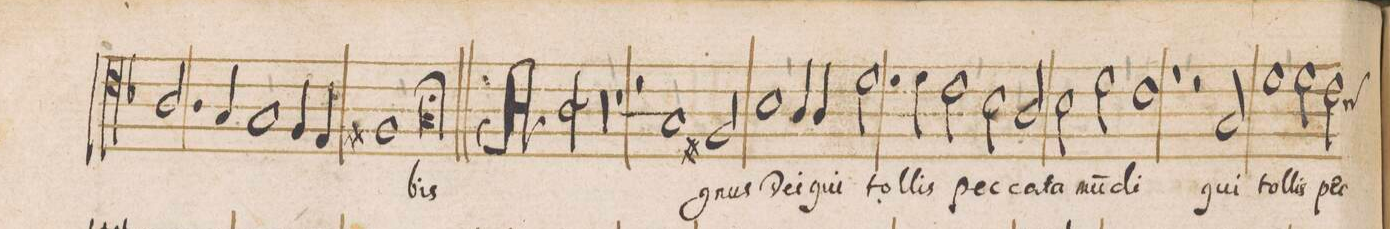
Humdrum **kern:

**kern	**text
*I"ALTVS	*
*clefC4	*
*k[b-]	*
*met(C|)	*
*M2/1	*
2.A/	.
4G/	.
1G,/	.
=17-	=17-
4F/	.
4E/	.
1F#X,	.
=18-	=18-
0Gl;	-bis
=19||	=19||
*M2/1	*
*met(C|)	*
00r,	.
=20-	=20-
=21-	=21-
1r	.
2r	.
1G,/	A-
=22-	=22-
2F#X/	-gnus
1B-,	De-
=23-	=23-
4A/	-i
4A/	qui
2.d\	tol-
4d\	-lis
2c,\	pec-
=24-	=24-
2B-\	-ca-
2A/	-ta
2B-\	mu(n)-
2d,\	.
=25-	=25-
1c	-di
1r,	.
=26-	=26-
2r	.
2G/	qui
1d,	tol-
=27-	=27-
2d\	-lis
2c\	pec-
*custos:B	*
*-	*-
